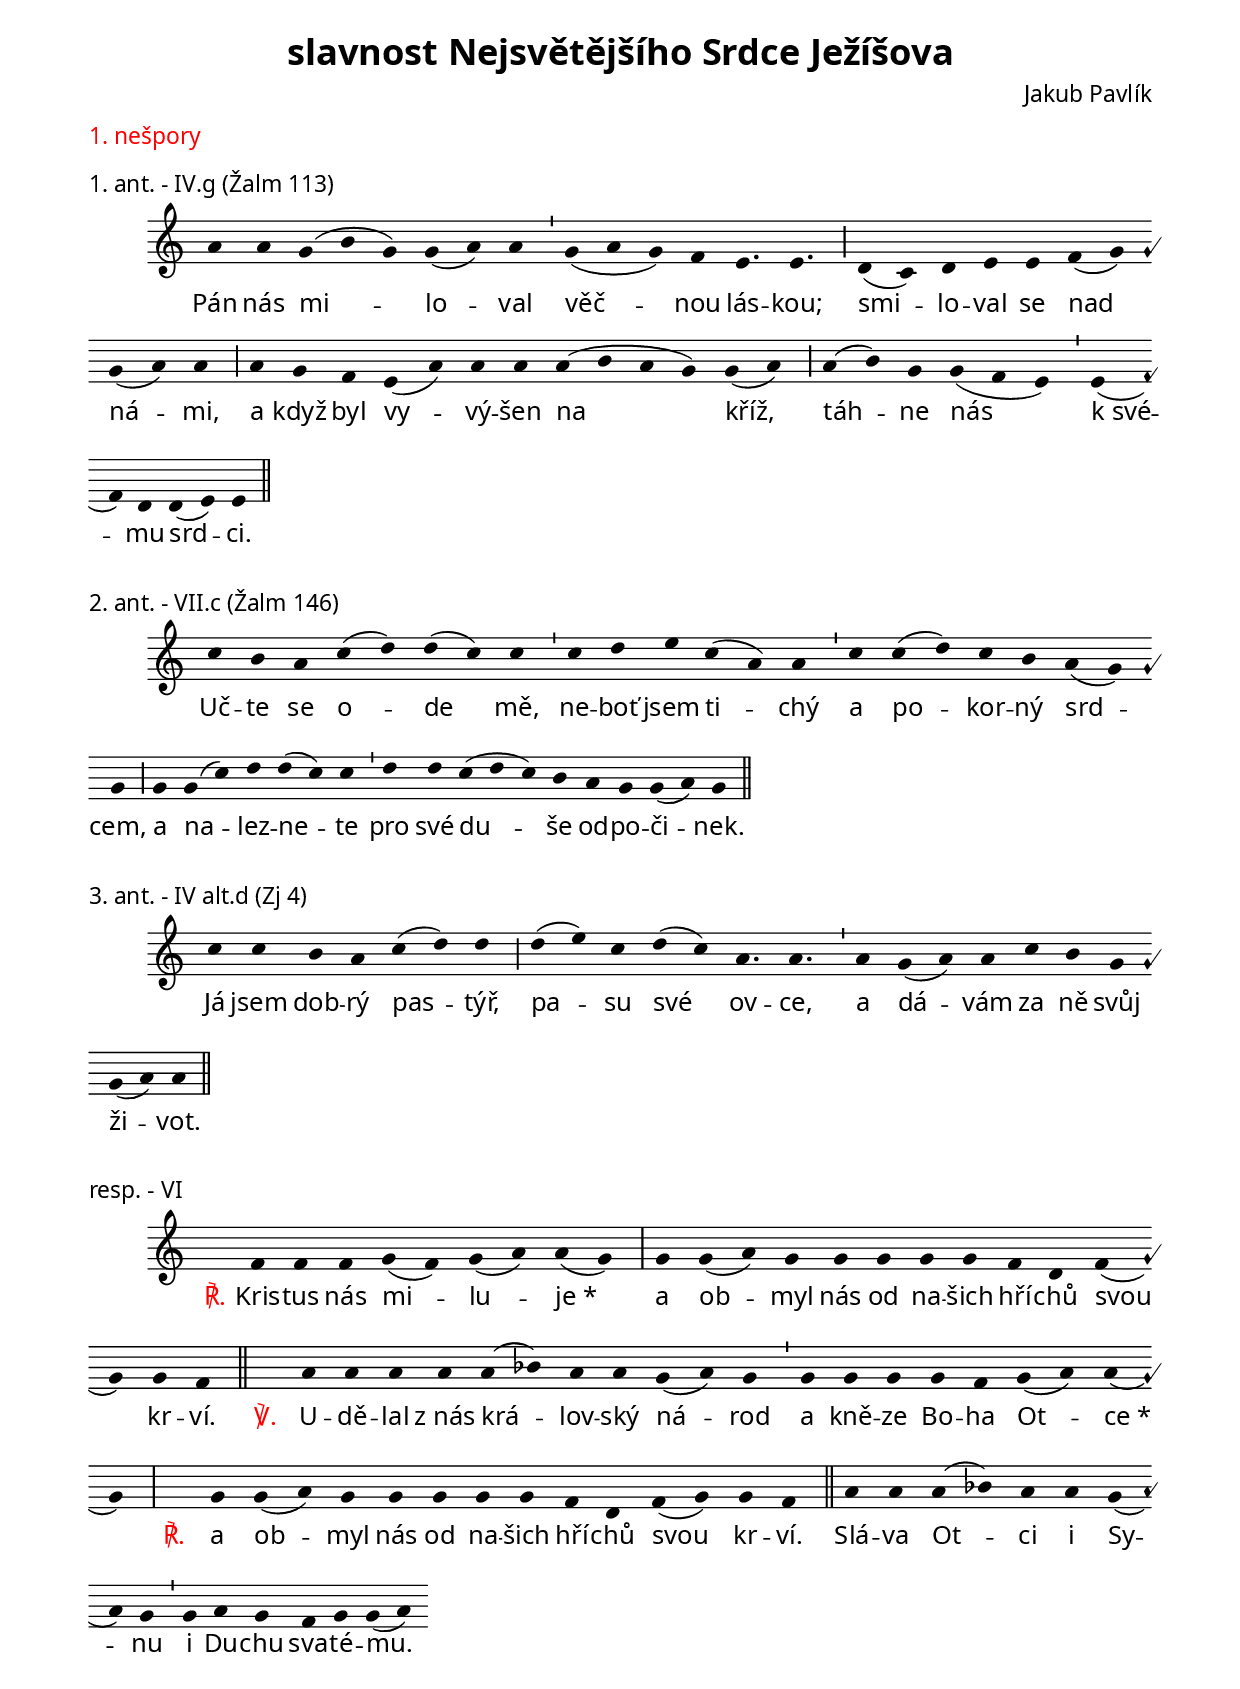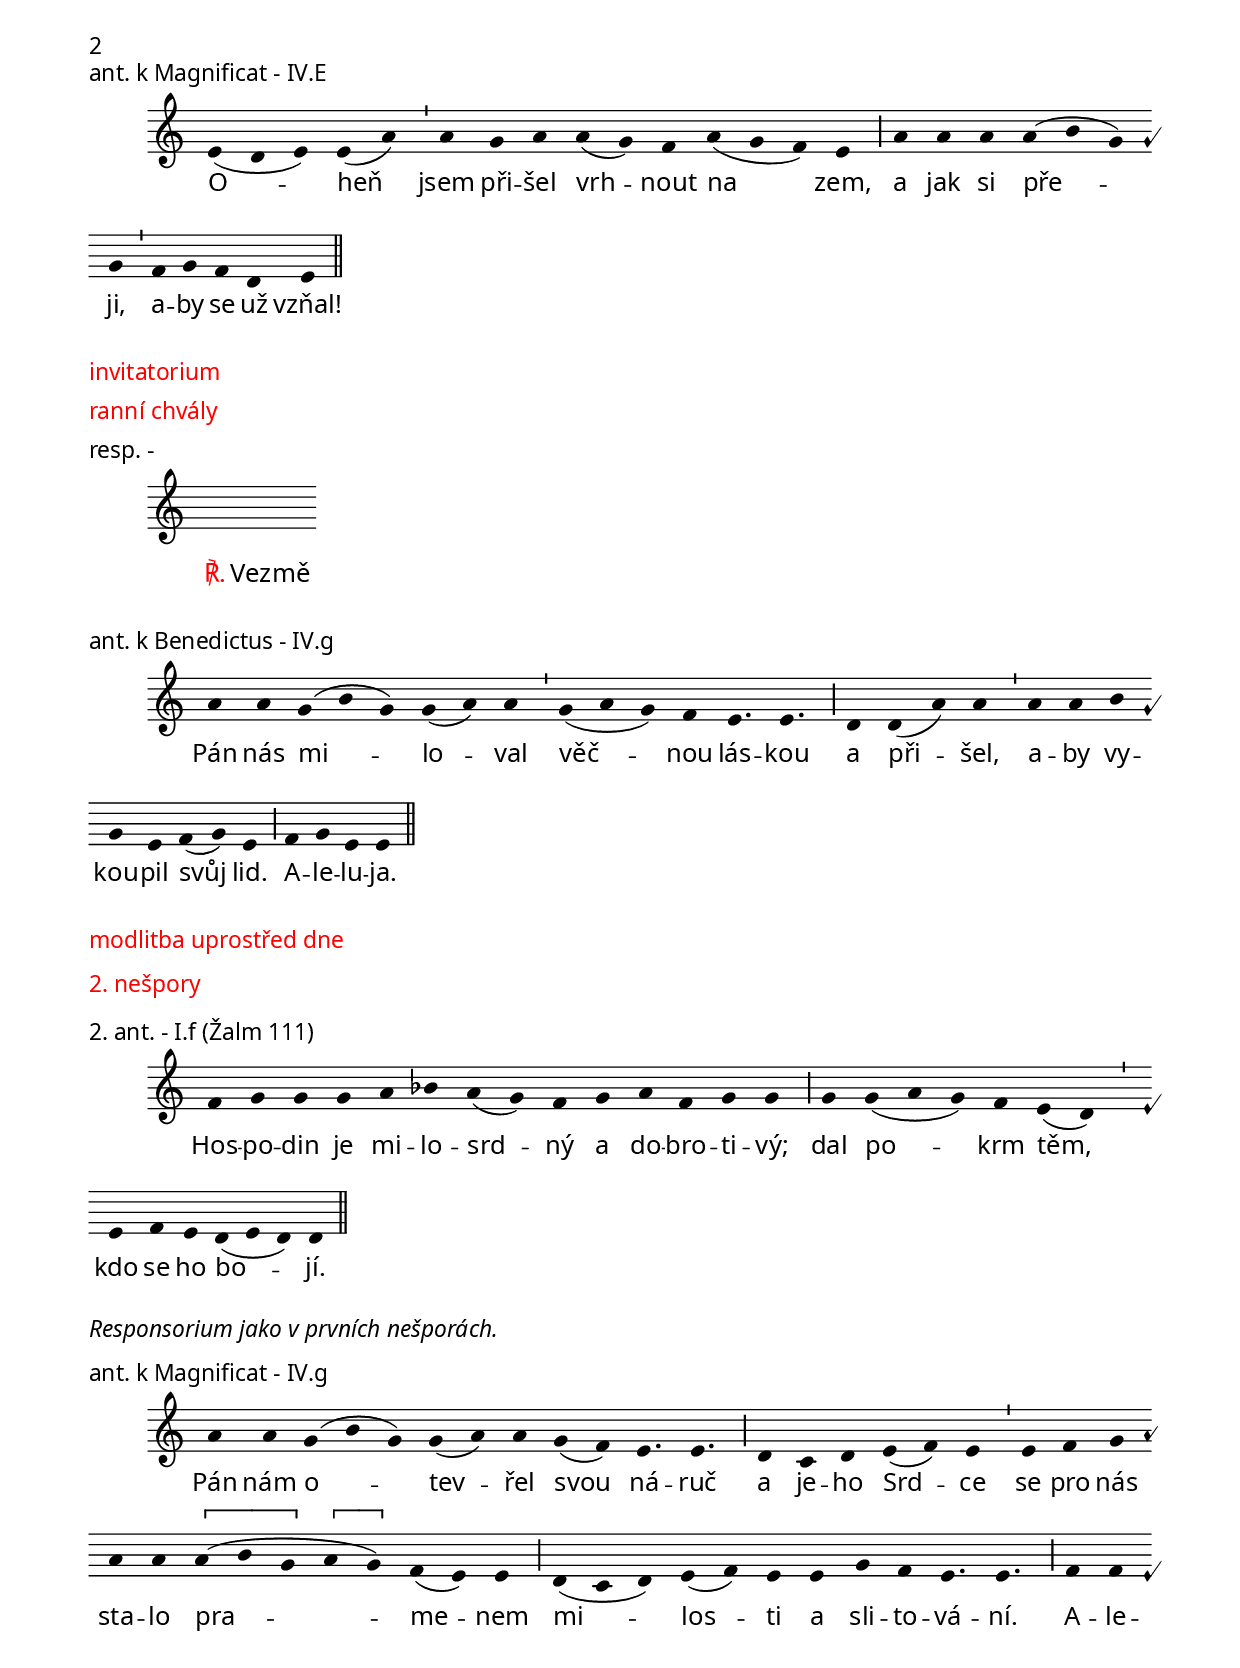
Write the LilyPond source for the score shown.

\version "2.14.2"

\header {
  title = "slavnost Nejsvětějšího Srdce Ježíšova"
  composer = "Jakub Pavlík"
}

\include "spolecne.ly"
\include "dilyresponsorii.ly"

\markup {\nadpisHodinka {"1. nešpory"}}

\score {
  \relative c'' {
    \choralniRezim
    a4 a g( b g) g( a) a \barMin g( a g) f e4. e \barMaior
    d4( c) d e e f( g) g( a) a \barMaior
    a g f e( a) a a a( b a g) g( a) \barMaior
    a( b) g g( f e) \barMin e( f) d d( e) e \barFinalis
  }
  \addlyrics {
    Pán nás mi -- lo -- val věč -- nou lás -- kou;
    smi -- lo -- val se nad ná -- mi,
    a když byl vy -- vý -- šen na kříž,
    táh -- ne nás k_své -- mu srd -- ci.
  }
  \header {
    quid = "1. ant."
    modus = "IV"
    differentia = "g" 
    psalmus = "Žalm 113"
    id = ""
    fons = "první část: dnes, antifona k Benedictus"
    piece = \markup {\sestavTitulek}
  }
}

\score {
  \relative c'' {
    \choralniRezim
    c4 b a c( d) d( c) c \barMin
    c d e c( a) a \barMin c c( d) c b a( g) g \barMaior
    g g( c) d d( c) c \barMin d d c( d c) b a g g( a) g \barFinalis
  }
  \addlyrics {
    Uč -- te se o -- de mě,
    ne -- boť jsem ti -- chý a po -- kor -- ný srd -- cem,
    a na -- lez -- ne -- te pro své du -- še od -- po -- či -- nek.
  }
  \header {
    quid = "2. ant."
    modus = "VII"
    differentia = "c" 
    psalmus = "Žalm 146"
    id = ""
    piece = \markup {\sestavTitulek}
  }
}

\score {
  \relative c'' {
    \choralniRezim
    c4 c b a c( d) d \barMaior
    d( e) c d( c) a4. a \barMin
    a4 g( a) a c b g g( a) a \barFinalis
  }
  \addlyrics {
    Já jsem dob -- rý pas -- týř,
    pa -- su své ov -- ce,
    a dá -- vám za ně svůj ži -- vot.
  }
  \header {
    quid = "3. ant."
    modus = "IV alt"
    differentia = "d" 
    psalmus = "Zj 4"
    id = ""
    fons = "první část a motiv třetí části: Svatý týden, modlitba uprostřed dne, ant. v poledne"
    piece = \markup {\sestavTitulek}
  }
}

\score {
  \relative c' {
    \choralniRezim
    
    % R
    \neviditelna f
    f4 f f g( f) g( a) a( g) \barMax
    g g( a) g g g g g f d f( g) g f \barFinalis
    % V
    \neviditelna a
    a a a a a( bes) a a g( a) g \barMin g g g g f g( a) a( g) \barMax
    % R
    \neviditelna g
    g g( a) g g g g g f d f( g) g f \barFinalis
    % Slava
    \respVIdoxologie
  }
  \addlyrics {
    \Response Kris -- tus nás mi -- lu -- je_* a ob -- myl nás od na -- šich hří -- chů svou kr -- ví.
    \Verse U -- dě -- lal z_nás krá -- lov -- ský ná -- rod a kně -- ze Bo -- ha Ot -- ce_*
    \Response a ob -- myl nás od na -- šich hří -- chů svou kr -- ví.
    \textRespDoxologie
  }
  \header {
    quid = "resp."
    modus = "VI"
    fons = "responsoria ze žaltáře, pátek 1. týdne, nešp."
    piece = \markup\sestavTitulekResp
  }
}
  
\score {
  \relative c' {
    \choralniRezim
    e4( d e) e( a) \barMin a g a a( g) f a( g f) e \barMaior
    a4 a a a( b g) g \barMin f g f d e \barFinalis
  }
  \addlyrics {
    O -- heň jsem při -- šel vrh -- nout na zem,
    a jak si pře -- ji, a -- by 
    % už vzpla -- nul! % puvodni
    se už vzňal! % moje nahrazka
  }
  \header {
    quid = "ant. k Magnificat"
    modus = "IV"
    differentia = "E" 
    psalmus = ""
    id = ""
    piece = \markup {\sestavTitulekBezZalmu}
  }
}

\markup {\nadpisHodinka {"invitatorium"}}

\score {
  \relative c' {
    \choralniRezim
    
  }
  \addlyrics {
    Pojď -- me,
    klaň -- me se Je -- ží -- šo -- vu Srd -- ci,
    z_lás -- ky k_nám zra -- ně -- né -- mu.
  }
  \header {
    quid = "ant."
    modus = ""
    differentia = "" 
    psalmus = ""
    id = ""
    piece = \markup {\sestavTitulekBezZalmu}
  }
}

\markup {\nadpisHodinka {"ranní chvály"}}

\score {
  \relative c' {
    \choralniRezim
    
  }
  \addlyrics {
    Je -- žíš stál a hla -- si -- tě vo -- lal:
    Kdo žíz -- ní, ať při -- jde ke mně a pi -- je.
  }
  \header {
    quid = "1. ant."
    modus = ""
    differentia = "" 
    psalmus = "Žalm 63"
    id = ""
    piece = \markup {\sestavTitulek}
  }
}

\score {
  \relative c' {
    \choralniRezim
    
  }
  \addlyrics {
    Pojď -- te ke mně všich -- ni,
    kdo se lo -- po -- tí -- te a jste ob -- tí -- že -- ni,
    a já vás ob -- čerst -- vím.
  }
  \header {
    quid = "2. ant."
    modus = ""
    differentia = "" 
    psalmus = "Dan 3-III"
    id = ""
    piece = \markup {\sestavTitulek}
  }
}

\score {
  \relative c' {
    \choralniRezim
    
  }
  \addlyrics {
    Dej mi, sy -- nu, své srd -- ce,
    kéž se lí -- bí tvým o -- čím mo -- je ces -- ty.
  }
  \header {
    quid = "3. ant."
    modus = ""
    differentia = "" 
    psalmus = "Žalm 149"
    id = ""
    piece = \markup {\sestavTitulek}
  }
}

\score {
  \relative c' {
    \choralniRezim
    
    % R
    \neviditelna a
    
    % V
    \neviditelna a
    
    % R
    \neviditelna a
    
    % Slava
  }
  \addlyrics {
    \Response Vez -- mě -- te na se -- be mé jho
    a uč -- te se o -- de mne,_*
    ne -- boť jsem ti -- chý a po -- kor -- ný srd -- cem.
    \Verse U mne na -- lez -- ne -- te po -- koj,_*
    \Response ne -- boť jsem ti -- chý a po -- kor -- ný srd -- cem.
    \textRespDoxologie
  }
  \header {
    quid = "resp."
    modus = ""
    id = ""
    piece = \markup {\sestavTitulekResp}
  }
}

\score {
  \relative c'' {
    \choralniRezim
    a4 a g( b g) g( a) a \barMin g( a g) f e4. e \barMaior
    d4 d( a') a \barMin a a b g e f( g) e \barMaior
    f g e e \barFinalis
  }
  \addlyrics {
    Pán nás mi -- lo -- val věč -- nou lás -- kou
    a při -- šel, a -- by vy -- kou -- pil svůj lid.
    A -- le -- lu -- ja.
  }
  \header {
    quid = "ant. k Benedictus"
    modus = "IV"
    differentia = "g" 
    psalmus = ""
    id = ""
    piece = \markup {\sestavTitulekBezZalmu}
  }
}

\markup {\nadpisHodinka {"modlitba uprostřed dne"}}

\score {
  \relative c' {
    \choralniRezim
    
  }
  \addlyrics {
    Li -- de můj, co jsem ti u -- či -- nil?
    Řek -- ni, čím jsem tě za -- rmou -- til?
  }
  \header {
    quid = "ant. dopoledne"
    modus = ""
    differentia = "" 
    psalmus = ""
    id = ""
    piece = \markup {\sestavTitulekBezZalmu}
  }
}

\score {
  \relative c' {
    \choralniRezim
    
  }
  \addlyrics {
    Zdr -- ce -- no je mé srd -- ce v_mém nit -- ru,
    tře -- sou se všech -- ny mé kos -- ti.
  }
  \header {
    quid = "ant. v poledne"
    modus = ""
    differentia = "" 
    psalmus = ""
    id = ""
    piece = \markup {\sestavTitulekBezZalmu}
  }
}

\score {
  \relative c' {
    \choralniRezim
    
  }
  \addlyrics {
    Je -- den z_vo -- já -- ků
    pro -- bo -- dl ko -- pím Je -- ží -- šův bok
    a hned vy -- šla krev a vo -- da.
  }
  \header {
    quid = "ant. odpoledne"
    modus = ""
    differentia = "" 
    psalmus = ""
    id = ""
    piece = \markup {\sestavTitulekBezZalmu}
  }
}

\markup {\nadpisHodinka {"2. nešpory"}}

\score {
  \relative c' {
    \choralniRezim
    
  }
  \addlyrics {
    Pa -- nuj, Pa -- ne, u -- pro -- střed svých ne -- přá -- tel,
    po -- drob je jhu, kte -- ré ne -- tla -- čí.
  }
  \header {
    quid = "1. ant."
    modus = ""
    differentia = "" 
    psalmus = "Žalm 110"
    id = ""
    piece = \markup {\sestavTitulek}
  }
}

\score {
  \relative c' {
    \choralniRezim
    f g g g a4 bes a( g) f g a f g g \barMaior
    g g( a g) f e( d) \barMin e f e d( e d) d \barFinalis
  }
  \addlyrics {
    Hos -- po -- din je mi -- lo -- srd -- ný a do -- bro -- ti -- vý;
    dal po -- krm těm, kdo se ho bo -- jí.
  }
  \header {
    quid = "2. ant."
    modus = "I"
    differentia = "f" 
    psalmus = "Žalm 111"
    id = ""
    fons = "Těla a Krve Páně, 1. nešp., 1. ant.: první třetina doslovně+třetí třetina upravená."
    piece = \markup {\sestavTitulek}
  }
}

\score {
  \relative c' {
    \choralniRezim
    
  }
  \addlyrics {
    Hle, Be -- rá -- nek Bo -- ží,
    ten, kte -- rý na se -- be vzal hří -- chy svě -- ta.
  }
  \header {
    quid = "3. ant."
    modus = ""
    differentia = "" 
    psalmus = "Flp 2"
    id = ""
    piece = \markup {\sestavTitulek}
  }
}

\markup\italic{Responsorium jako v prvních nešporách.}

\score {
  \relative c'' {
    \choralniRezim
    a4 a g( b g) g( a) a g( f) e4. e \barMaior
    d4 c d e( f) e \barMin e f g a a \[ a( b g \] \[ a g) \] f( e) e \barMaior
    d( c d) e( f) e e g f e4. e \barMaior
    f4 f e e \barFinalis
  }
  \addlyrics {
    Pán nám o -- tev -- řel svou ná -- ruč
    a je -- ho Srd -- ce se pro nás sta -- lo pra -- me -- nem 
    mi -- los -- ti a sli -- to -- vá -- ní.
    A -- le -- lu -- ja.
  }
  \header {
    quid = "ant. k Magnificat"
    modus = "IV"
    differentia = "g" 
    psalmus = ""
    id = ""
    piece = \markup {\sestavTitulekBezZalmu}
  }
}